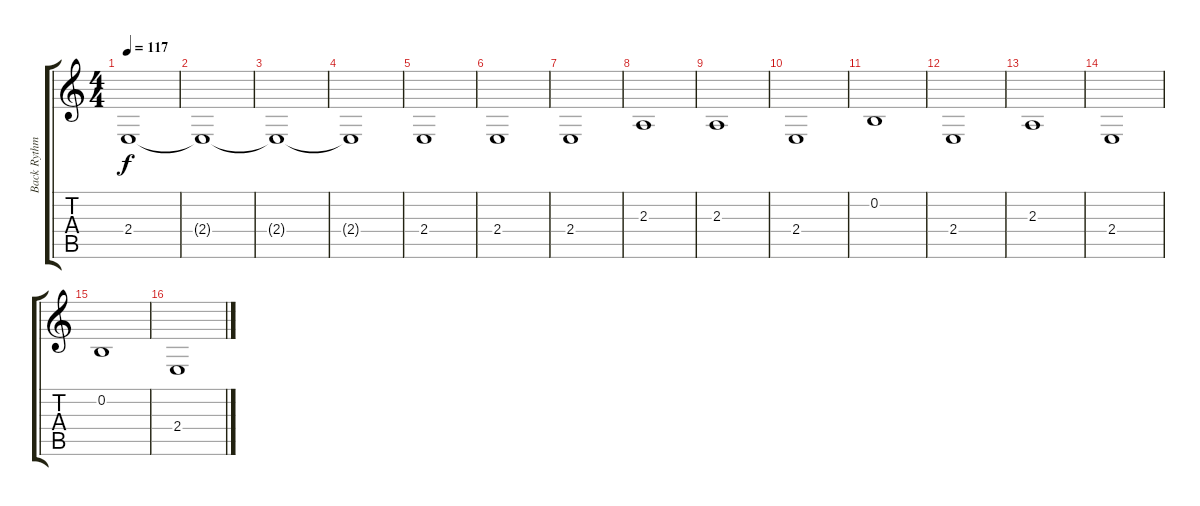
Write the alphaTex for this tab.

\track ("Back Rythm" "Back Rythm") {instrument rockorgan}
\staff {score tabs}
\tuning (E4 B3 G3 D3 A2 E2) {hide}
\ts (4 4)
\tempo 117
\clef g2
\ks c
2.4.1{dy f instrument rockorgan} |
2.4{t}.1 |
2.4{t}.1 |
2.4{t}.1 |
2.4.1 |
2.4.1 |
2.4.1 |
2.3.1 |
2.3.1 |
2.4.1 |
0.2.1 |
2.4.1 |
2.3.1 |
2.4.1 |
0.2.1 |
2.4.1
